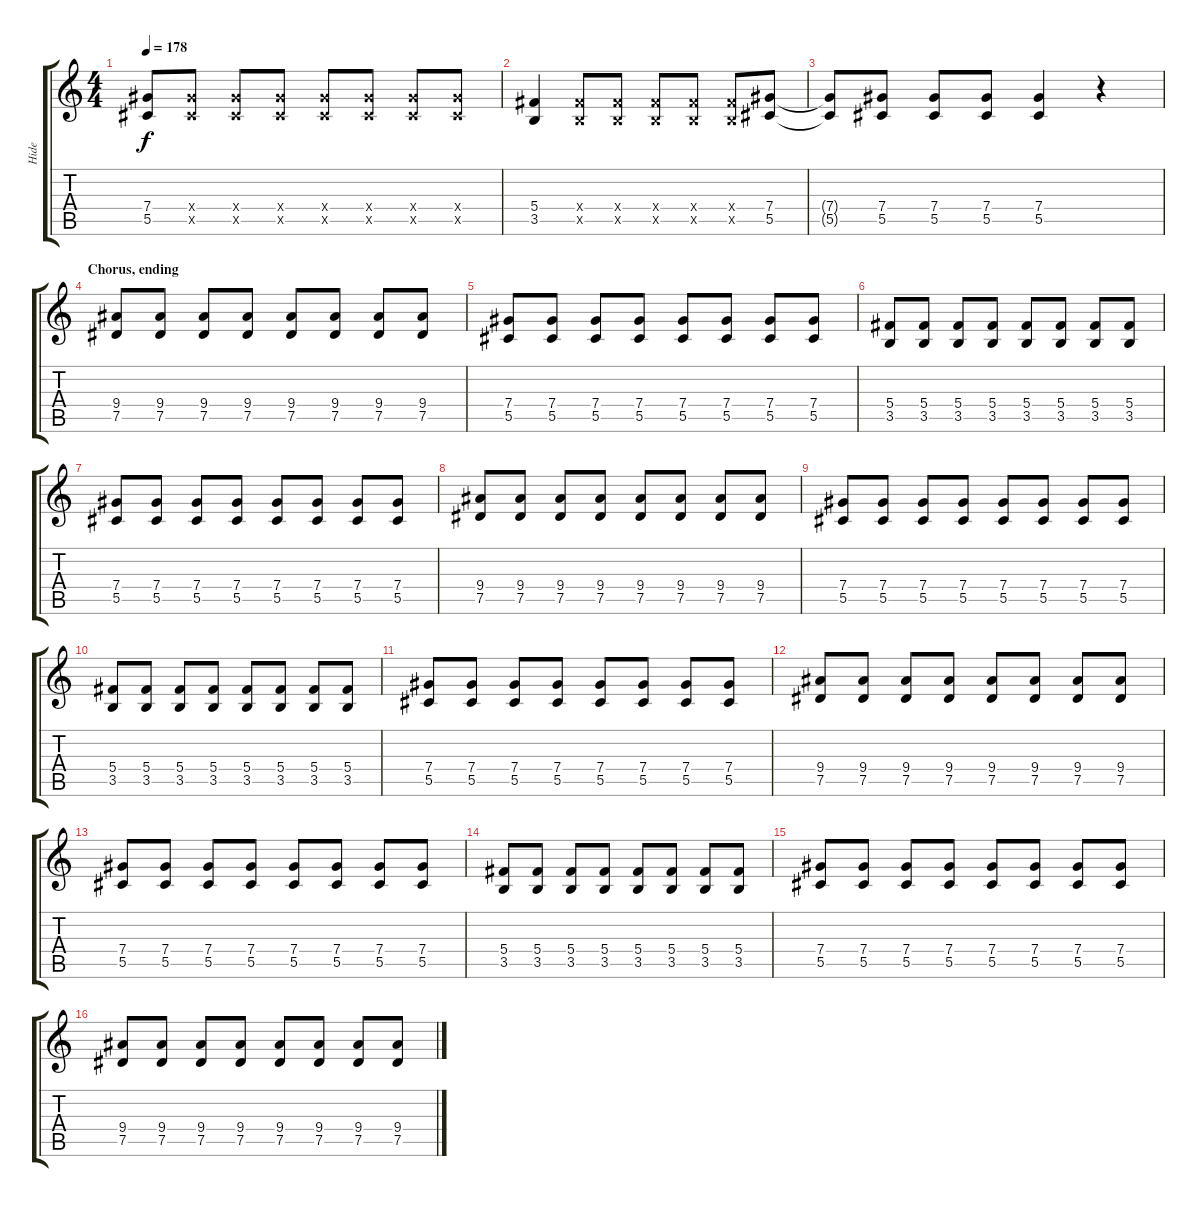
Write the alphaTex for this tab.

\track ("Hide" "Hide") {instrument distortionguitar}
\staff {score tabs}
\tuning (Eb4 Bb3 Gb3 Db3 Ab2 Eb2) {hide}
\ts (4 4)
\tempo 178
\clef g2
\ks c
(7.4{t} 5.5{t}).8{dy f} (7.4{x} 5.5{x}).8 (7.4{x} 5.5{x}).8 (7.4{x} 5.5{x}).8 (7.4{x} 5.5{x}).8 (7.4{x} 5.5{x}).8 (7.4{x} 5.5{x}).8 (7.4{x} 5.5{x}).8 |
(5.4 3.5).4 (5.4{x} 3.5{x}).8 (5.4{x} 3.5{x}).8 (5.4{x} 3.5{x}).8 (5.4{x} 3.5{x}).8 (5.4{x} 3.5{x}).8 (7.4 5.5).8 |
(7.4{t} 5.5{t}).8 (7.4 5.5).8 (7.4 5.5).8 (7.4 5.5).8 (7.4 5.5).4 r.4 |
\section ("" "Chorus, ending")
(9.4 7.5).8 (9.4 7.5).8 (9.4 7.5).8 (9.4 7.5).8 (9.4 7.5).8 (9.4 7.5).8 (9.4 7.5).8 (9.4 7.5).8 |
(7.4 5.5).8 (7.4 5.5).8 (7.4 5.5).8 (7.4 5.5).8 (7.4 5.5).8 (7.4 5.5).8 (7.4 5.5).8 (7.4 5.5).8 |
(5.4 3.5).8 (5.4 3.5).8 (5.4 3.5).8 (5.4 3.5).8 (5.4 3.5).8 (5.4 3.5).8 (5.4 3.5).8 (5.4 3.5).8 |
(7.4 5.5).8 (7.4 5.5).8 (7.4 5.5).8 (7.4 5.5).8 (7.4 5.5).8 (7.4 5.5).8 (7.4 5.5).8 (7.4 5.5).8 |
(9.4 7.5).8 (9.4 7.5).8 (9.4 7.5).8 (9.4 7.5).8 (9.4 7.5).8 (9.4 7.5).8 (9.4 7.5).8 (9.4 7.5).8 |
(7.4 5.5).8 (7.4 5.5).8 (7.4 5.5).8 (7.4 5.5).8 (7.4 5.5).8 (7.4 5.5).8 (7.4 5.5).8 (7.4 5.5).8 |
(5.4 3.5).8 (5.4 3.5).8 (5.4 3.5).8 (5.4 3.5).8 (5.4 3.5).8 (5.4 3.5).8 (5.4 3.5).8 (5.4 3.5).8 |
(7.4 5.5).8 (7.4 5.5).8 (7.4 5.5).8 (7.4 5.5).8 (7.4 5.5).8 (7.4 5.5).8 (7.4 5.5).8 (7.4 5.5).8 |
(9.4 7.5).8 (9.4 7.5).8 (9.4 7.5).8 (9.4 7.5).8 (9.4 7.5).8 (9.4 7.5).8 (9.4 7.5).8 (9.4 7.5).8 |
(7.4 5.5).8 (7.4 5.5).8 (7.4 5.5).8 (7.4 5.5).8 (7.4 5.5).8 (7.4 5.5).8 (7.4 5.5).8 (7.4 5.5).8 |
(5.4 3.5).8 (5.4 3.5).8 (5.4 3.5).8 (5.4 3.5).8 (5.4 3.5).8 (5.4 3.5).8 (5.4 3.5).8 (5.4 3.5).8 |
(7.4 5.5).8 (7.4 5.5).8 (7.4 5.5).8 (7.4 5.5).8 (7.4 5.5).8 (7.4 5.5).8 (7.4 5.5).8 (7.4 5.5).8 |
(9.4 7.5).8 (9.4 7.5).8 (9.4 7.5).8 (9.4 7.5).8 (9.4 7.5).8 (9.4 7.5).8 (9.4 7.5).8 (9.4 7.5).8
